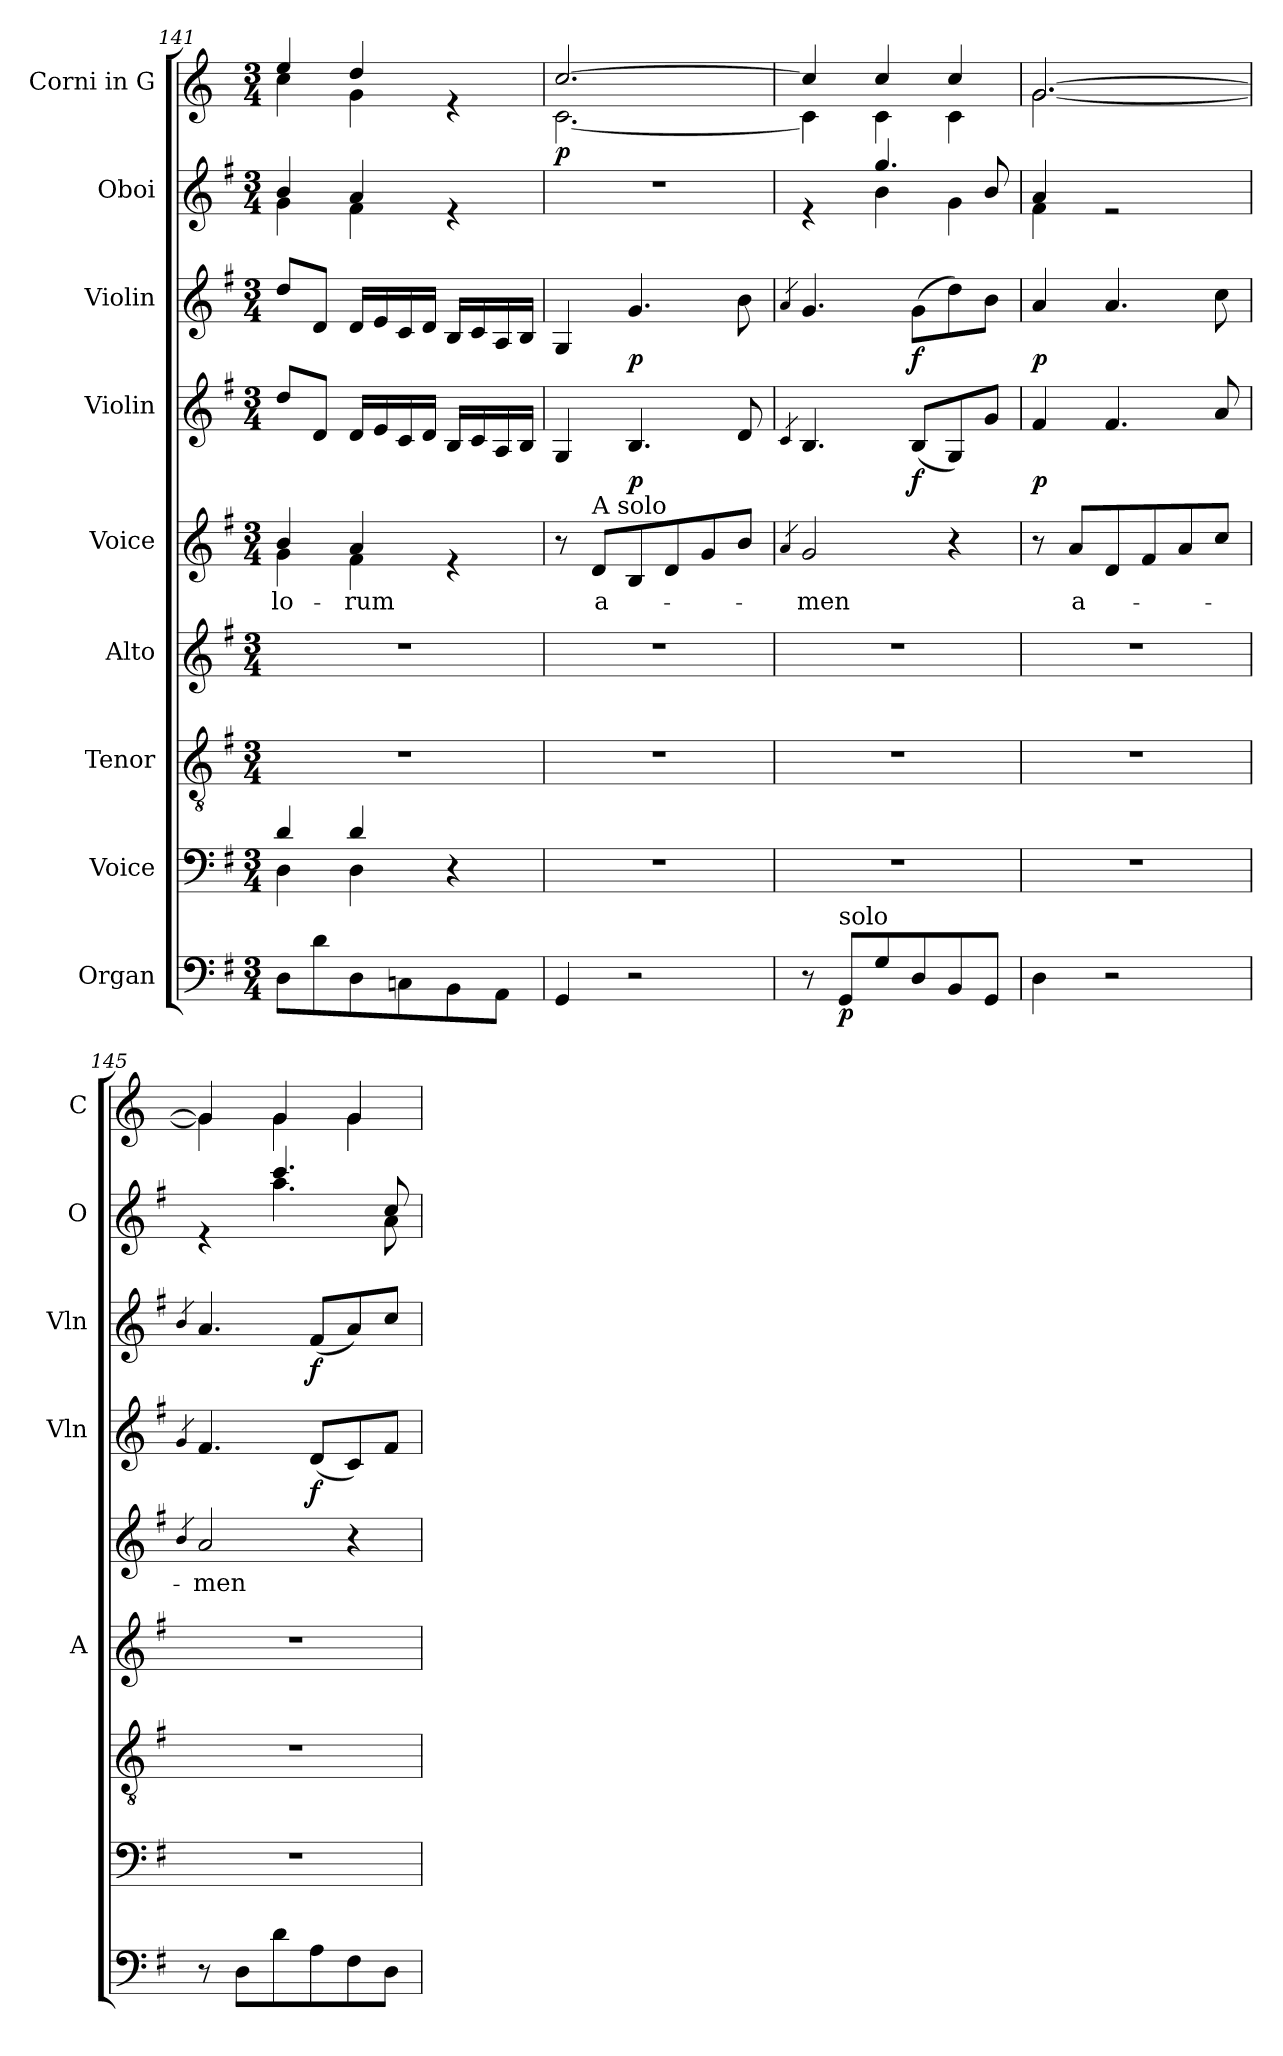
**kern	**dynam	**kern	**kern	**kern	**kern	**text	**kern	**dynam	**kern	**dynam	**kern	**kern	**dynam
*part9	*part9	*part8	*part7	*part6	*part5	*part5	*part4	*part4	*part3	*part3	*part2	*part1	*part1
*staff9	*staff9	*staff8	*staff7	*staff6	*staff5	*staff5	*staff4	*staff4	*staff3	*staff3	*staff2	*staff1	*staff1
*I"Organ	*	*I"Voice	*I"Tenor	*I"Alto	*I"Voice	*	*I"Violin	*	*I"Violin	*	*I"Oboi	*I"Corni in G	*
*	*	*	*	*I'A	*	*	*I'Vln	*	*I'Vln	*	*I'O	*I'C	*
!!LO:PB:g=z
*clefF4	*	*clefF4	*clefGv2	*clefG2	*clefG2	*	*clefG2	*	*clefG2	*	*clefG2	*clefG2	*
*	*	*	*	*	*	*	*	*	*	*	*	*ITrd3c5	*
*k[f#]	*	*k[f#]	*k[f#]	*k[f#]	*k[f#]	*	*k[f#]	*	*k[f#]	*	*k[f#]	*k[f#]	*
*M3/4	*	*M3/4	*M3/4	*M3/4	*M3/4	*	*M3/4	*	*M3/4	*	*M3/4	*M3/4	*
=141	=141	=141	=141	=141	=141	=141	=141	=141	=141	=141	=141	=141	=141
*	*	*^	*	*	*^	*	*	*	*	*	*	*	*
!	!	!	!	!	!	!	!	!LO:LY:b	!	!	!	!	!	!	!
*	*	*	*	*	*	*	*	*	*	*	*	*	*^	*^	*
8D\L	.	4d/	4D\	2.r	2.r	4b/	4g\	-lo-	8dd/L	.	8dd/L	.	4b/	4g\	4b/	4g\	.
8d\	.	.	.	.	.	.	.	.	8d/J	.	8d/J	.	.	.	.	.	.
!	!	!	!	!	!	!	!	!LO:LY:b	!	!	!	!	!	!	!	!	!
8D\	.	4d/	4D\	.	.	4a/	4f#\	-rum	16d/LL	.	16d/LL	.	4a/	4f#\	4a/	4d\	.
.	.	.	.	.	.	.	.	.	16e/	.	16e/	.	.	.	.	.	.
8Cn\	.	.	.	.	.	.	.	.	16c/	.	16c/	.	.	.	.	.	.
.	.	.	.	.	.	.	.	.	16d/JJ	.	16d/JJ	.	.	.	.	.	.
8BB\	.	4r	4ryy	.	.	4re	4ryy	.	16B/LL	.	16B/LL	.	4re	4ryy	4re	4ryy	.
.	.	.	.	.	.	.	.	.	16c/	.	16c/	.	.	.	.	.	.
8AA\J	.	.	.	.	.	.	.	.	16A/	.	16A/	.	.	.	.	.	.
.	.	.	.	.	.	.	.	.	16B/JJ	.	16B/JJ	.	.	.	.	.	.
*	*	*v	*v	*	*	*v	*v	*	*	*	*	*	*v	*v	*	*	*
=142	=142	=142	=142	=142	=142	=142	=142	=142	=142	=142	=142	=142	=142	=142
!	!	!	!	!	!	!	!	!	!	!	!	!	!	!LO:DY:b
4GG/	.	2.r	2.r	2.r	8r	.	4G/	.	4G/	.	2.r	[2.g/	[2.G\	p
!	!	!	!	!	!LO:TX:a:t=A solo	!	!	!	!	!	!	!	!	!
!	!	!	!	!	!	!LO:LY:b	!	!	!	!	!	!	!	!
.	.	.	.	.	8d/L	a-	.	.	.	.	.	.	.	.
!	!	!	!	!	!	!	!	!LO:DY:b	!	!LO:DY:b	!	!	!	!
2r	.	.	.	.	8B/	.	4.B/	p	4.g/	p	.	.	.	.
.	.	.	.	.	8d/	.	.	.	.	.	.	.	.	.
.	.	.	.	.	8g/	.	.	.	.	.	.	.	.	.
.	.	.	.	.	8b/J	.	8d/	.	8b\	.	.	.	.	.
=143	=143	=143	=143	=143	=143	=143	=143	=143	=143	=143	=143	=143	=143	=143
.	.	.	.	.	4qa/	.	4qc/	.	4qa/	.	.	.	.	.
!	!	!	!	!	!	!LO:LY:b	!	!	!	!	!	!	!	!
*	*	*	*	*	*	*	*	*	*	*	*^	*	*	*
8r	.	2.r	2.r	2.r	2g/	-men	4.B/	.	4.g/	.	4re	4ryy	4g/]	4G\]	.
!LO:TX:a:t=solo	!	!	!	!	!	!	!	!	!	!	!	!	!	!	!
!	!LO:DY:b	!	!	!	!	!	!	!	!	!	!	!	!	!	!
8GG/L	p	.	.	.	.	.	.	.	.	.	.	.	.	.	.
8G/	.	.	.	.	.	.	.	.	.	.	4.gg/	4b\	4g/	4G\	.
!	!	!	!	!	!	!	!	!LO:DY:b	!	!LO:DY:b	!	!	!	!	!
8D/	.	.	.	.	.	.	(8B/L	f	(8g\L	f	.	.	.	.	.
8BB/	.	.	.	.	4r	.	8G/)	.	8dd\)	.	.	4g\	4g/	4G\	.
8GG/J	.	.	.	.	.	.	8g/J	.	8b\J	.	8b/	.	.	.	.
=144	=144	=144	=144	=144	=144	=144	=144	=144	=144	=144	=144	=144	=144	=144	=144
!	!	!	!	!	!	!	!	!LO:DY:b	!	!LO:DY:b	!	!	!	!	!
4D\	.	2.r	2.r	2.r	8r	.	4f#/	p	4a/	p	4a/	4f#\	[2.d/	[2.d\	.
!	!	!	!	!	!	!LO:LY:b	!	!	!	!	!	!	!	!	!
.	.	.	.	.	8a/L	a-	.	.	.	.	.	.	.	.	.
2r	.	.	.	.	8d/	.	4.f#/	.	4.a/	.	2re	2ryy	.	.	.
.	.	.	.	.	8f#/	.	.	.	.	.	.	.	.	.	.
.	.	.	.	.	8a/	.	.	.	.	.	.	.	.	.	.
.	.	.	.	.	8cc/J	.	8a/	.	8cc\	.	.	.	.	.	.
=145	=145	=145	=145	=145	=145	=145	=145	=145	=145	=145	=145	=145	=145	=145	=145
.	.	.	.	.	4qb/	.	4qg/	.	4qb/	.	.	.	.	.	.
!	!	!	!	!	!	!LO:LY:b	!	!	!	!	!	!	!	!	!
8r	.	2.r	2.r	2.r	2a/	-men	4.f#/	.	4.a/	.	4re	4ryy	4d/]	4d\]	.
8D\L	.	.	.	.	.	.	.	.	.	.	.	.	.	.	.
8d\	.	.	.	.	.	.	.	.	.	.	4.ccc/	4.aa\	4d/	4d\	.
!	!	!	!	!	!	!	!	!LO:DY:b	!	!LO:DY:b	!	!	!	!	!
8A\	.	.	.	.	.	.	(8d/L	f	(8f#/L	f	.	.	.	.	.
8F#\	.	.	.	.	4r	.	8c/)	.	8a/)	.	.	.	4d/	4d\	.
8D\J	.	.	.	.	.	.	8f#/J	.	8cc/J	.	8cc/	8a\	.	.	.
*	*	*	*	*	*	*	*	*	*	*	*v	*v	*	*	*
*	*	*	*	*	*	*	*	*	*	*	*	*v	*v	*
=	=	=	=	=	=	=	=	=	=	=	=	=	=
*-	*-	*-	*-	*-	*-	*-	*-	*-	*-	*-	*-	*-	*-
